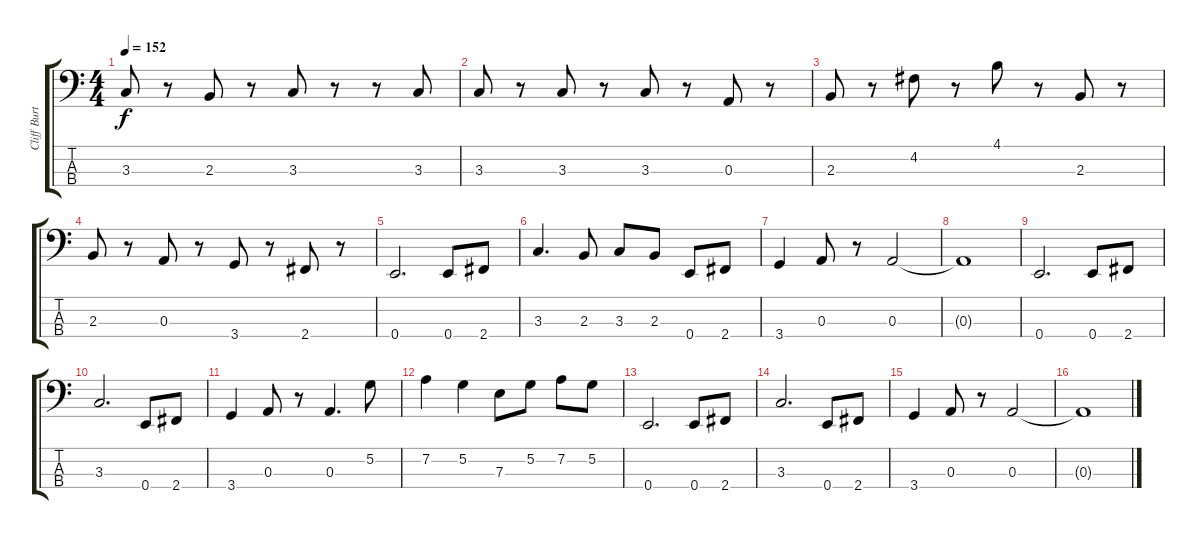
\track ("Cliff Burton" "Cliff Burt") {instrument electricbassfinger}
\staff {score tabs}
\tuning (G2 D2 A1 E1) {hide}
\ts (4 4)
\tempo 152
\clef f4
\ks c
3.3.8{dy f} r.8 2.3.8 r.8 3.3.8 r.8 r.8 3.3.8 |
3.3.8 r.8 3.3.8 r.8 3.3.8 r.8 0.3.8 r.8 |
2.3.8 r.8 4.2.8 r.8 4.1.8 r.8 2.3.8 r.8 |
2.3.8 r.8 0.3.8 r.8 3.4.8 r.8 2.4.8 r.8 |
0.4.2{d} 0.4.8 2.4.8 |
3.3.4{d} 2.3.8 3.3.8 2.3.8 0.4.8 2.4.8 |
3.4.4 0.3.8 r.8 0.3.2 |
0.3{t}.1 |
0.4.2{d} 0.4.8 2.4.8 |
3.3.2{d} 0.4.8 2.4.8 |
3.4.4 0.3.8 r.8 0.3.4{d} 5.2.8 |
7.2.4 5.2.4 7.3.8 5.2.8 7.2.8 5.2.8 |
0.4.2{d} 0.4.8 2.4.8 |
3.3.2{d} 0.4.8 2.4.8 |
3.4.4 0.3.8 r.8 0.3.2 |
0.3{t}.1
